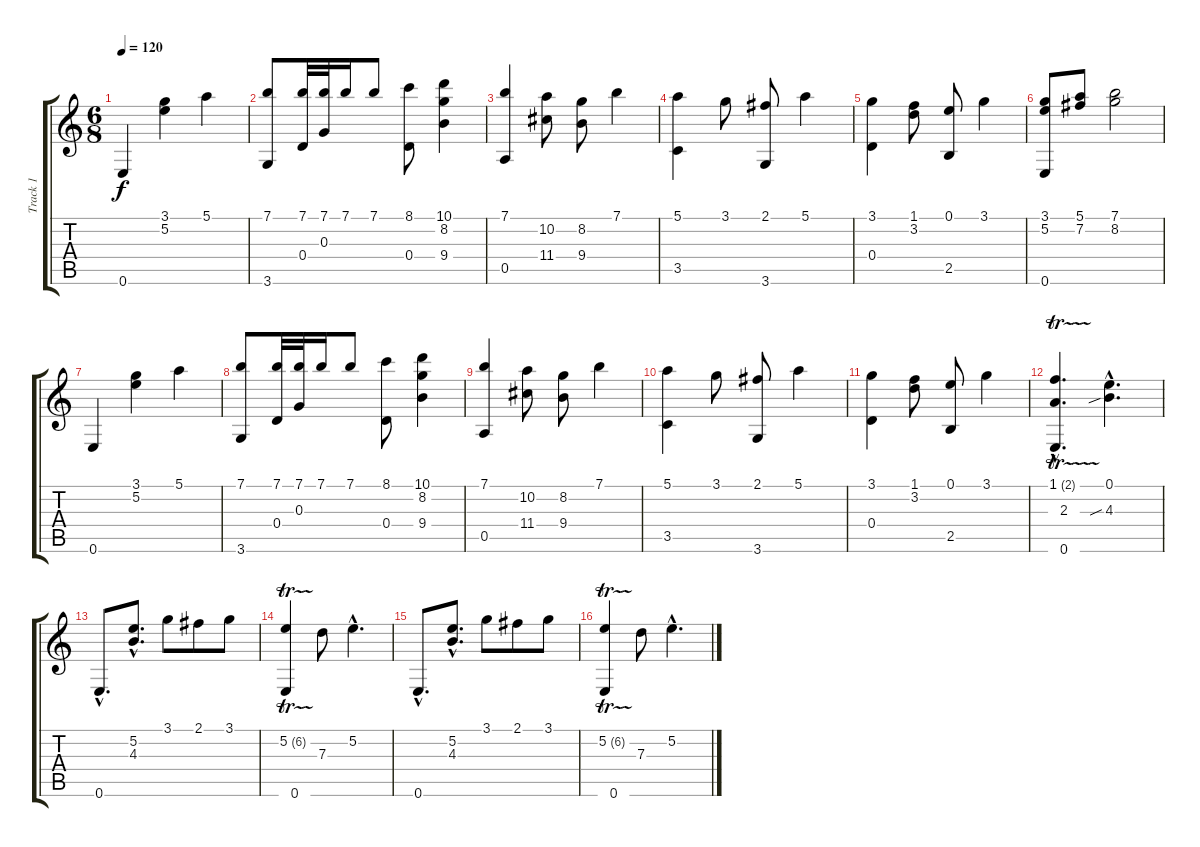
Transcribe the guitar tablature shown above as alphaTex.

\track ("Track 1" "Track 1") {instrument acousticguitarnylon}
\staff {score tabs}
\tuning (E4 B3 G3 D3 A2 E2) {hide}
\ts (6 8)
\tempo 120
\clef g2
\ks c
0.6.4{dy f} (3.1 5.2).4 5.1.4 |
(7.1 3.6).8 (7.1 0.4).32 (7.1 0.3).32 7.1.16 7.1.8 (8.1 0.4).8 (10.1 8.2 9.4).4 |
(7.1 0.5).4 (10.2 11.4).8 (8.2 9.4).8 7.1.4 |
(5.1 3.5).4 3.1.8 (2.1 3.6).8 5.1.4 |
(3.1 0.4).4 (1.1 3.2).8 (0.1 2.5).8 3.1.4 |
(3.1 5.2 0.6).8 (5.1 7.2).8 (7.1 8.2).2 |
0.6.4 (3.1 5.2).4 5.1.4 |
(7.1 3.6).8 (7.1 0.4).32 (7.1 0.3).32 7.1.16 7.1.8 (8.1 0.4).8 (10.1 8.2 9.4).4 |
(7.1 0.5).4 (10.2 11.4).8 (8.2 9.4).8 7.1.4 |
(5.1 3.5).4 3.1.8 (2.1 3.6).8 5.1.4 |
(3.1 0.4).4 (1.1 3.2).8 (0.1 2.5).8 3.1.4 |
(1.1{tr (2 16) hac} 2.3{hac} 0.6{hac}).4{d} (0.1{hac} 4.3{sib hac}).4{d} |
0.6{hac}.8{d} (5.2{hac} 4.3{hac}).8{d} 3.1.8 2.1.8 3.1.8 |
(5.2{tr (6 16)} 0.6).4 7.3.8 5.2{hac}.4{d} |
0.6{hac}.8{d} (5.2{hac} 4.3{hac}).8{d} 3.1.8 2.1.8 3.1.8 |
(5.2{tr (6 16)} 0.6).4 7.3.8 5.2{hac}.4{d}
